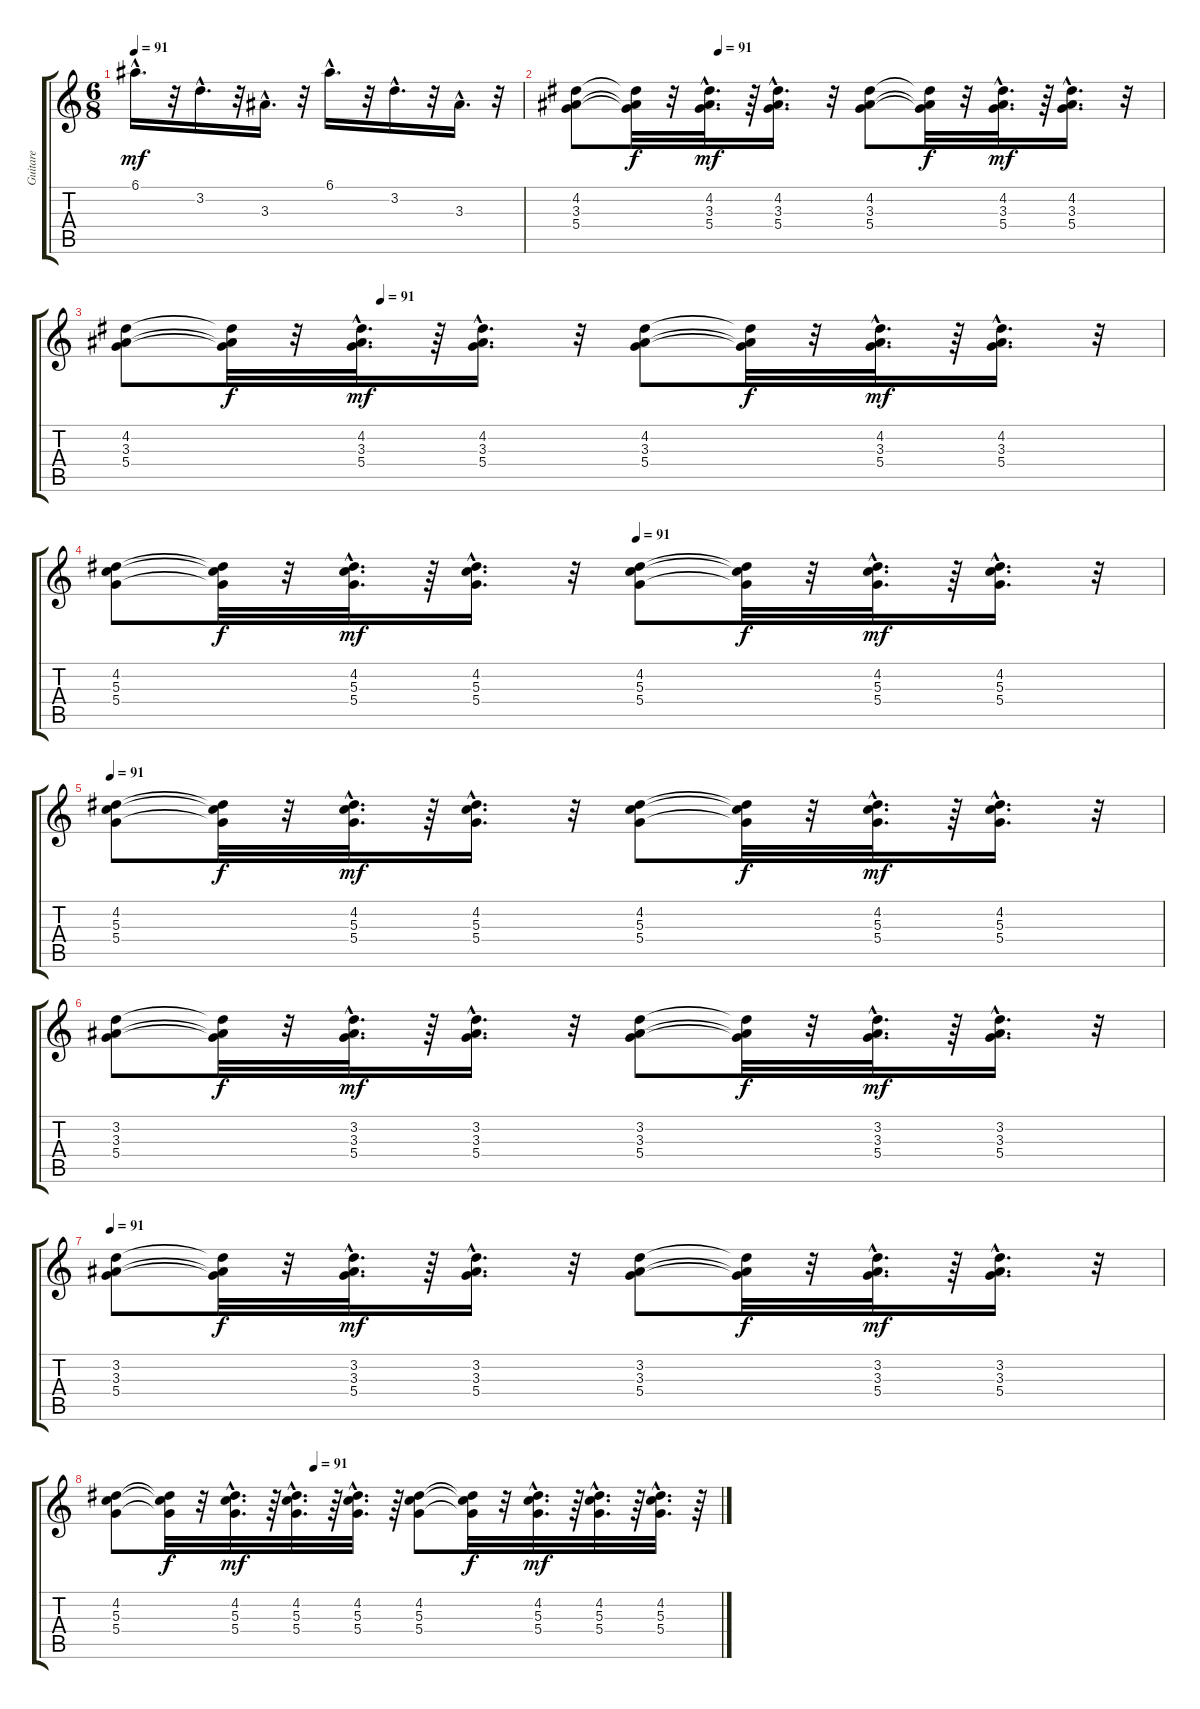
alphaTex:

\track ("Guitare" "Guitare") {instrument acousticguitarnylon}
\staff {score tabs}
\tuning (E4 B3 G3 D3 A2 E2) {hide}
\ts (6 8)
\tempo 91
\clef g2
\ks c
6.1{hac}.16{d dy mf} r.32 3.2{hac}.16{d} r.32 3.3{hac}.16{d} r.32 6.1{hac}.16{d} r.32 3.2{hac}.16{d} r.32 3.3{hac}.16{d} r.32 |
\tempo (91 0.25)
(4.2 3.3 5.4).8 (4.2{t} 3.3{t} 5.4{t}).32{dy f} r.32 (4.2{hac} 3.3{hac} 5.4{hac}).32{d dy mf} r.64 (4.2{hac} 3.3{hac} 5.4{hac}).16{d} r.32 (4.2 3.3 5.4).8 (4.2{t} 3.3{t} 5.4{t}).32{dy f} r.32 (4.2{hac} 3.3{hac} 5.4{hac}).32{d dy mf} r.64 (4.2{hac} 3.3{hac} 5.4{hac}).16{d} r.32 |
\tempo (91 0.25)
(4.2 3.3 5.4).8 (4.2{t} 3.3{t} 5.4{t}).32{dy f} r.32 (4.2{hac} 3.3{hac} 5.4{hac}).32{d dy mf} r.64 (4.2{hac} 3.3{hac} 5.4{hac}).16{d} r.32 (4.2 3.3 5.4).8 (4.2{t} 3.3{t} 5.4{t}).32{dy f} r.32 (4.2{hac} 3.3{hac} 5.4{hac}).32{d dy mf} r.64 (4.2{hac} 3.3{hac} 5.4{hac}).16{d} r.32 |
\tempo (91 0.5)
(4.2 5.3 5.4).8 (4.2{t} 5.3{t} 5.4{t}).32{dy f} r.32 (4.2{hac} 5.3{hac} 5.4{hac}).32{d dy mf} r.64 (4.2{hac} 5.3{hac} 5.4{hac}).16{d} r.32 (4.2 5.3 5.4).8 (4.2{t} 5.3{t} 5.4{t}).32{dy f} r.32 (4.2{hac} 5.3{hac} 5.4{hac}).32{d dy mf} r.64 (4.2{hac} 5.3{hac} 5.4{hac}).16{d} r.32 |
\tempo 91
(4.2 5.3 5.4).8 (4.2{t} 5.3{t} 5.4{t}).32{dy f} r.32 (4.2{hac} 5.3{hac} 5.4{hac}).32{d dy mf} r.64 (4.2{hac} 5.3{hac} 5.4{hac}).16{d} r.32 (4.2 5.3 5.4).8 (4.2{t} 5.3{t} 5.4{t}).32{dy f} r.32 (4.2{hac} 5.3{hac} 5.4{hac}).32{d dy mf} r.64 (4.2{hac} 5.3{hac} 5.4{hac}).16{d} r.32 |
(3.2 3.3 5.4).8 (3.2{t} 3.3{t} 5.4{t}).32{dy f} r.32 (3.2{hac} 3.3{hac} 5.4{hac}).32{d dy mf} r.64 (3.2{hac} 3.3{hac} 5.4{hac}).16{d} r.32 (3.2 3.3 5.4).8 (3.2{t} 3.3{t} 5.4{t}).32{dy f} r.32 (3.2{hac} 3.3{hac} 5.4{hac}).32{d dy mf} r.64 (3.2{hac} 3.3{hac} 5.4{hac}).16{d} r.32 |
\tempo 91
(3.2 3.3 5.4).8 (3.2{t} 3.3{t} 5.4{t}).32{dy f} r.32 (3.2{hac} 3.3{hac} 5.4{hac}).32{d dy mf} r.64 (3.2{hac} 3.3{hac} 5.4{hac}).16{d} r.32 (3.2 3.3 5.4).8 (3.2{t} 3.3{t} 5.4{t}).32{dy f} r.32 (3.2{hac} 3.3{hac} 5.4{hac}).32{d dy mf} r.64 (3.2{hac} 3.3{hac} 5.4{hac}).16{d} r.32 |
\tempo (91 0.3333333333333333)
(4.2 5.3 5.4).8 (4.2{t} 5.3{t} 5.4{t}).32{dy f} r.32 (4.2{hac} 5.3{hac} 5.4{hac}).32{d dy mf} r.64 (4.2{hac} 5.3{hac} 5.4{hac}).32{d} r.64 (4.2{hac} 5.3{hac} 5.4{hac}).32{d} r.64 (4.2 5.3 5.4).8 (4.2{t} 5.3{t} 5.4{t}).32{dy f} r.32 (4.2{hac} 5.3{hac} 5.4{hac}).32{d dy mf} r.64 (4.2{hac} 5.3{hac} 5.4{hac}).32{d} r.64 (4.2{hac} 5.3{hac} 5.4{hac}).32{d} r.64
